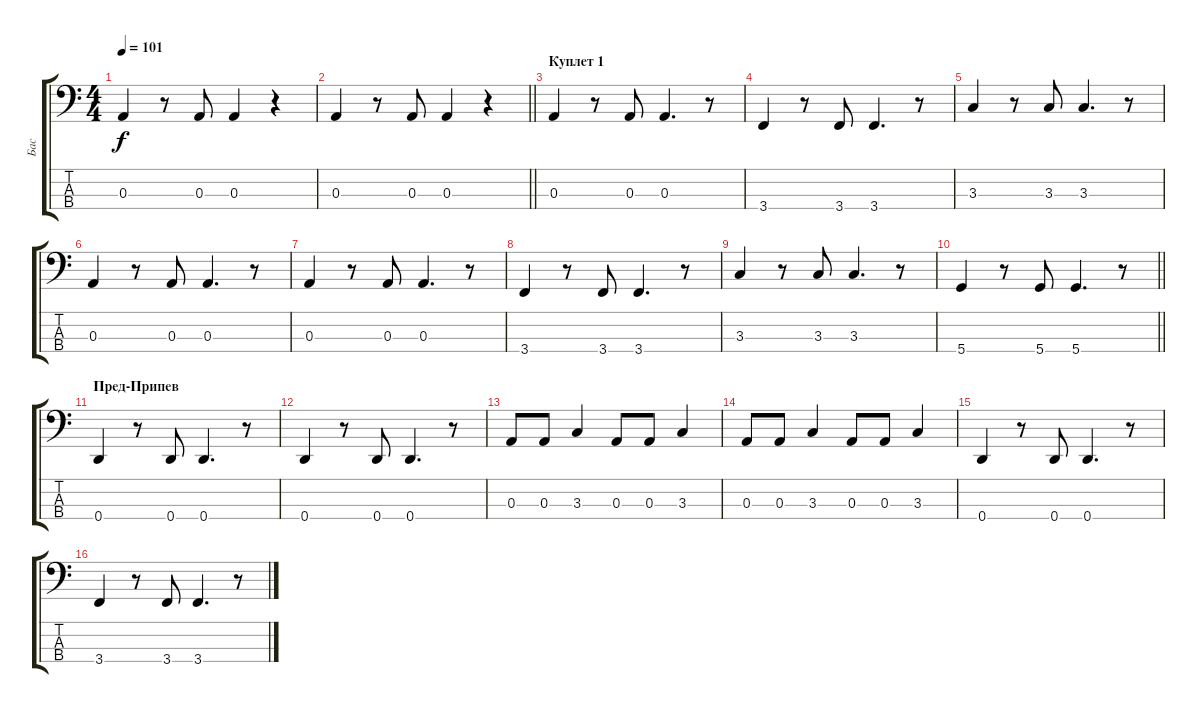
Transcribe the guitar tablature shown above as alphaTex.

\track ("Бас" "Бас") {instrument electricbasspick}
\staff {score tabs}
\tuning (G2 D2 A1 D1) {hide}
\ts (4 4)
\tempo 101
\clef f4
\ks c
0.3.4{dy f} r.8 0.3.8 0.3.4 r.4 |
\barLineRight lightlight
0.3.4 r.8 0.3.8 0.3.4 r.4 |
\section ("" "Куплет 1")
0.3.4 r.8 0.3.8 0.3.4{d} r.8 |
3.4.4 r.8 3.4.8 3.4.4{d} r.8 |
3.3.4 r.8 3.3.8 3.3.4{d} r.8 |
0.3.4 r.8 0.3.8 0.3.4{d} r.8 |
0.3.4 r.8 0.3.8 0.3.4{d} r.8 |
3.4.4 r.8 3.4.8 3.4.4{d} r.8 |
3.3.4 r.8 3.3.8 3.3.4{d} r.8 |
\barLineRight lightlight
5.4.4 r.8 5.4.8 5.4.4{d} r.8 |
\section ("" "Пред-Припев")
0.4.4 r.8 0.4.8 0.4.4{d} r.8 |
0.4.4 r.8 0.4.8 0.4.4{d} r.8 |
0.3.8 0.3.8 3.3.4 0.3.8 0.3.8 3.3.4 |
0.3.8 0.3.8 3.3.4 0.3.8 0.3.8 3.3.4 |
0.4.4 r.8 0.4.8 0.4.4{d} r.8 |
3.4.4 r.8 3.4.8 3.4.4{d} r.8
